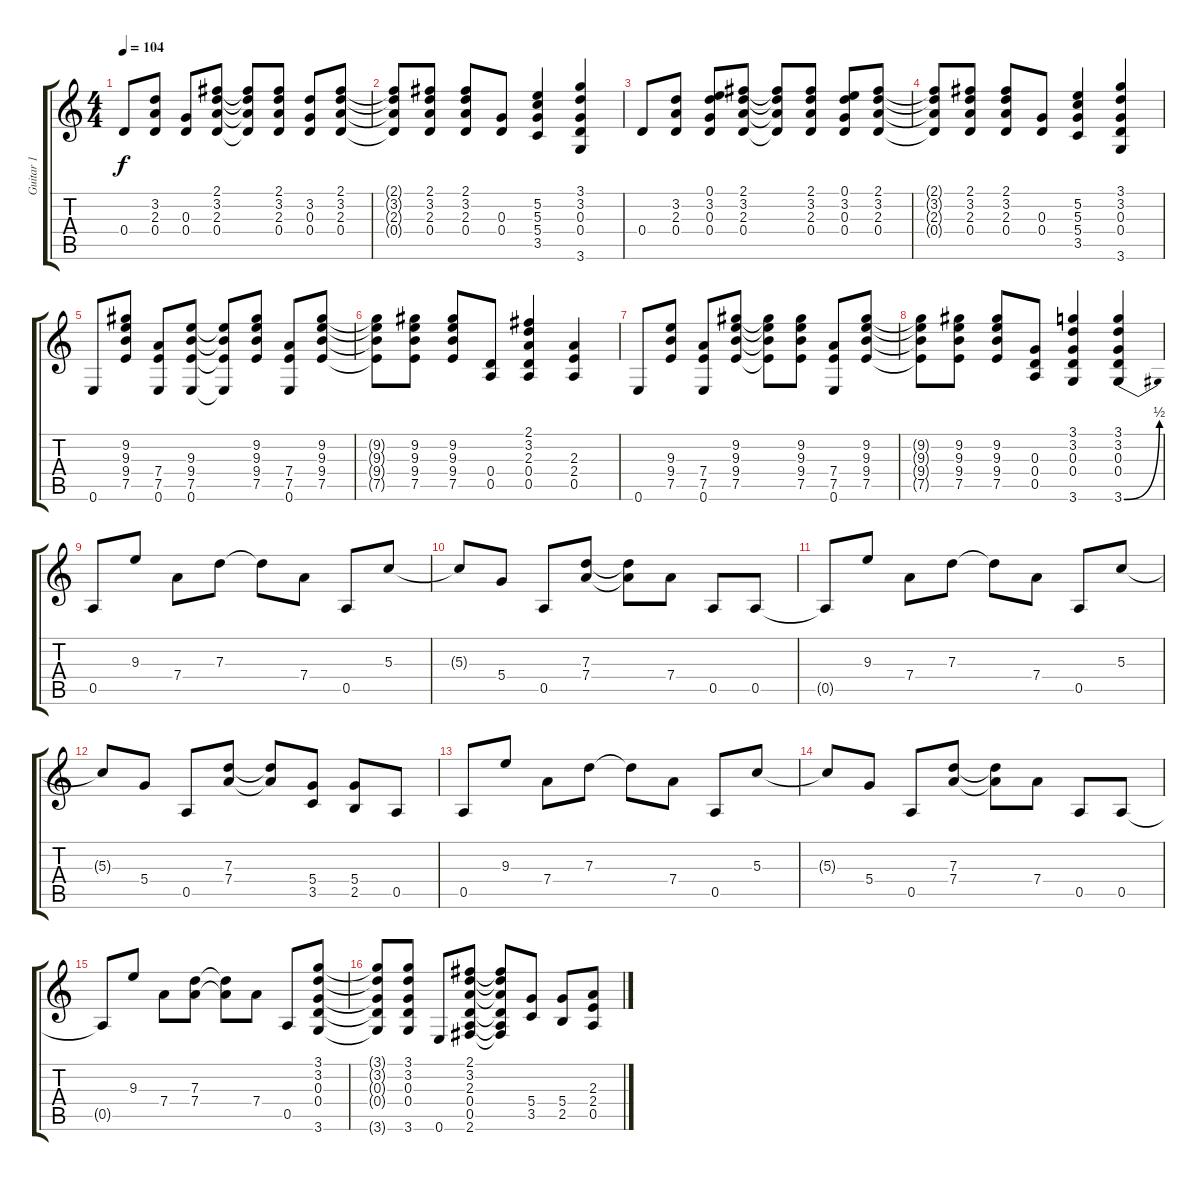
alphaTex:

\track ("Guitar 1" "Guitar 1") {instrument overdrivenguitar}
\staff {score tabs}
\tuning (E4 B3 G3 D3 A2 E2) {hide}
\ts (4 4)
\tempo 104
\clef g2
\ks c
0.4.8{dy f} (3.2 2.3 0.4).8 (0.3 0.4).8 (2.1 3.2 2.3 0.4).8 (2.1{t} 3.2{t} 2.3{t} 0.4{t}).8 (2.1 3.2 2.3 0.4).8 (3.2 0.3 0.4).8 (2.1 3.2 2.3 0.4).8 |
(2.1{t} 3.2{t} 2.3{t} 0.4{t}).8 (2.1 3.2 2.3 0.4).8 (2.1 3.2 2.3 0.4).8 (0.3 0.4).8 (5.2 5.3 5.4 3.5).4 (3.1 3.2 0.3 0.4 3.6).4 |
0.4.8 (3.2 2.3 0.4).8 (0.1 3.2 0.3 0.4).8 (2.1 3.2 2.3 0.4).8 (2.1{t} 3.2{t} 2.3{t} 0.4{t}).8 (2.1 3.2 2.3 0.4).8 (0.1 3.2 0.3 0.4).8 (2.1 3.2 2.3 0.4).8 |
(2.1{t} 3.2{t} 2.3{t} 0.4{t}).8 (2.1 3.2 2.3 0.4).8 (2.1 3.2 2.3 0.4).8 (0.3 0.4).8 (5.2 5.3 5.4 3.5).4 (3.1 3.2 0.3 0.4 3.6).4 |
0.6.8 (9.2 9.3 9.4 7.5).8 (7.4 7.5 0.6).8 (9.3 9.4 7.5 0.6).8 (9.3{t} 9.4{t} 7.5{t} 0.6{t}).8 (9.2 9.3 9.4 7.5).8 (7.4 7.5 0.6).8 (9.2 9.3 9.4 7.5).8 |
(9.2{t} 9.3{t} 9.4{t} 7.5{t}).8 (9.2 9.3 9.4 7.5).8 (9.2 9.3 9.4 7.5).8 (0.4 0.5).8 (2.1 3.2 2.3 0.4 0.5).4 (2.3 2.4 0.5).4 |
0.6.8 (9.3 9.4 7.5).8 (7.4 7.5 0.6).8 (9.2 9.3 9.4 7.5).8 (9.2{t} 9.3{t} 9.4{t} 7.5{t}).8 (9.2 9.3 9.4 7.5).8 (7.4 7.5 0.6).8 (9.2 9.3 9.4 7.5).8 |
(9.2{t} 9.3{t} 9.4{t} 7.5{t}).8 (9.2 9.3 9.4 7.5).8 (9.2 9.3 9.4 7.5).8 (0.3 0.4 0.5).8 (3.1 3.2 0.3 0.4 3.6).4 (3.1 3.2 0.3 0.4 3.6{be (bend 0 0 60 2)}).4 |
0.5.8 9.3.8 7.4.8 7.3.8 7.3{t}.8 7.4.8 0.5.8 5.3.8 |
5.3{t}.8 5.4.8 0.5.8 (7.3 7.4).8 (7.3{t} 7.4{t}).8 7.4.8 0.5.8 0.5.8 |
0.5{t}.8 9.3.8 7.4.8 7.3.8 7.3{t}.8 7.4.8 0.5.8 5.3.8 |
5.3{t}.8 5.4.8 0.5.8 (7.3 7.4).8 (7.3{t} 7.4{t}).8 (5.4 3.5).8 (5.4 2.5).8 0.5.8 |
0.5.8 9.3.8 7.4.8 7.3.8 7.3{t}.8 7.4.8 0.5.8 5.3.8 |
5.3{t}.8 5.4.8 0.5.8 (7.3 7.4).8 (7.3{t} 7.4{t}).8 7.4.8 0.5.8 0.5.8 |
0.5{t}.8 9.3.8 7.4.8 (7.3 7.4).8 (7.3{t} 7.4{t}).8 7.4.8 0.5.8 (3.1 3.2 0.3 0.4 3.6).8 |
(3.1{t} 3.2{t} 0.3{t} 0.4{t} 3.6{t}).8 (3.1 3.2 0.3 0.4 3.6).8 0.6.8 (2.1 3.2 2.3 0.4 0.5 2.6).8 (2.1{t} 3.2{t} 2.3{t} 0.4{t} 0.5{t} 2.6{t}).8 (5.4 3.5).8 (5.4 2.5).8 (2.3 2.4 0.5).8
